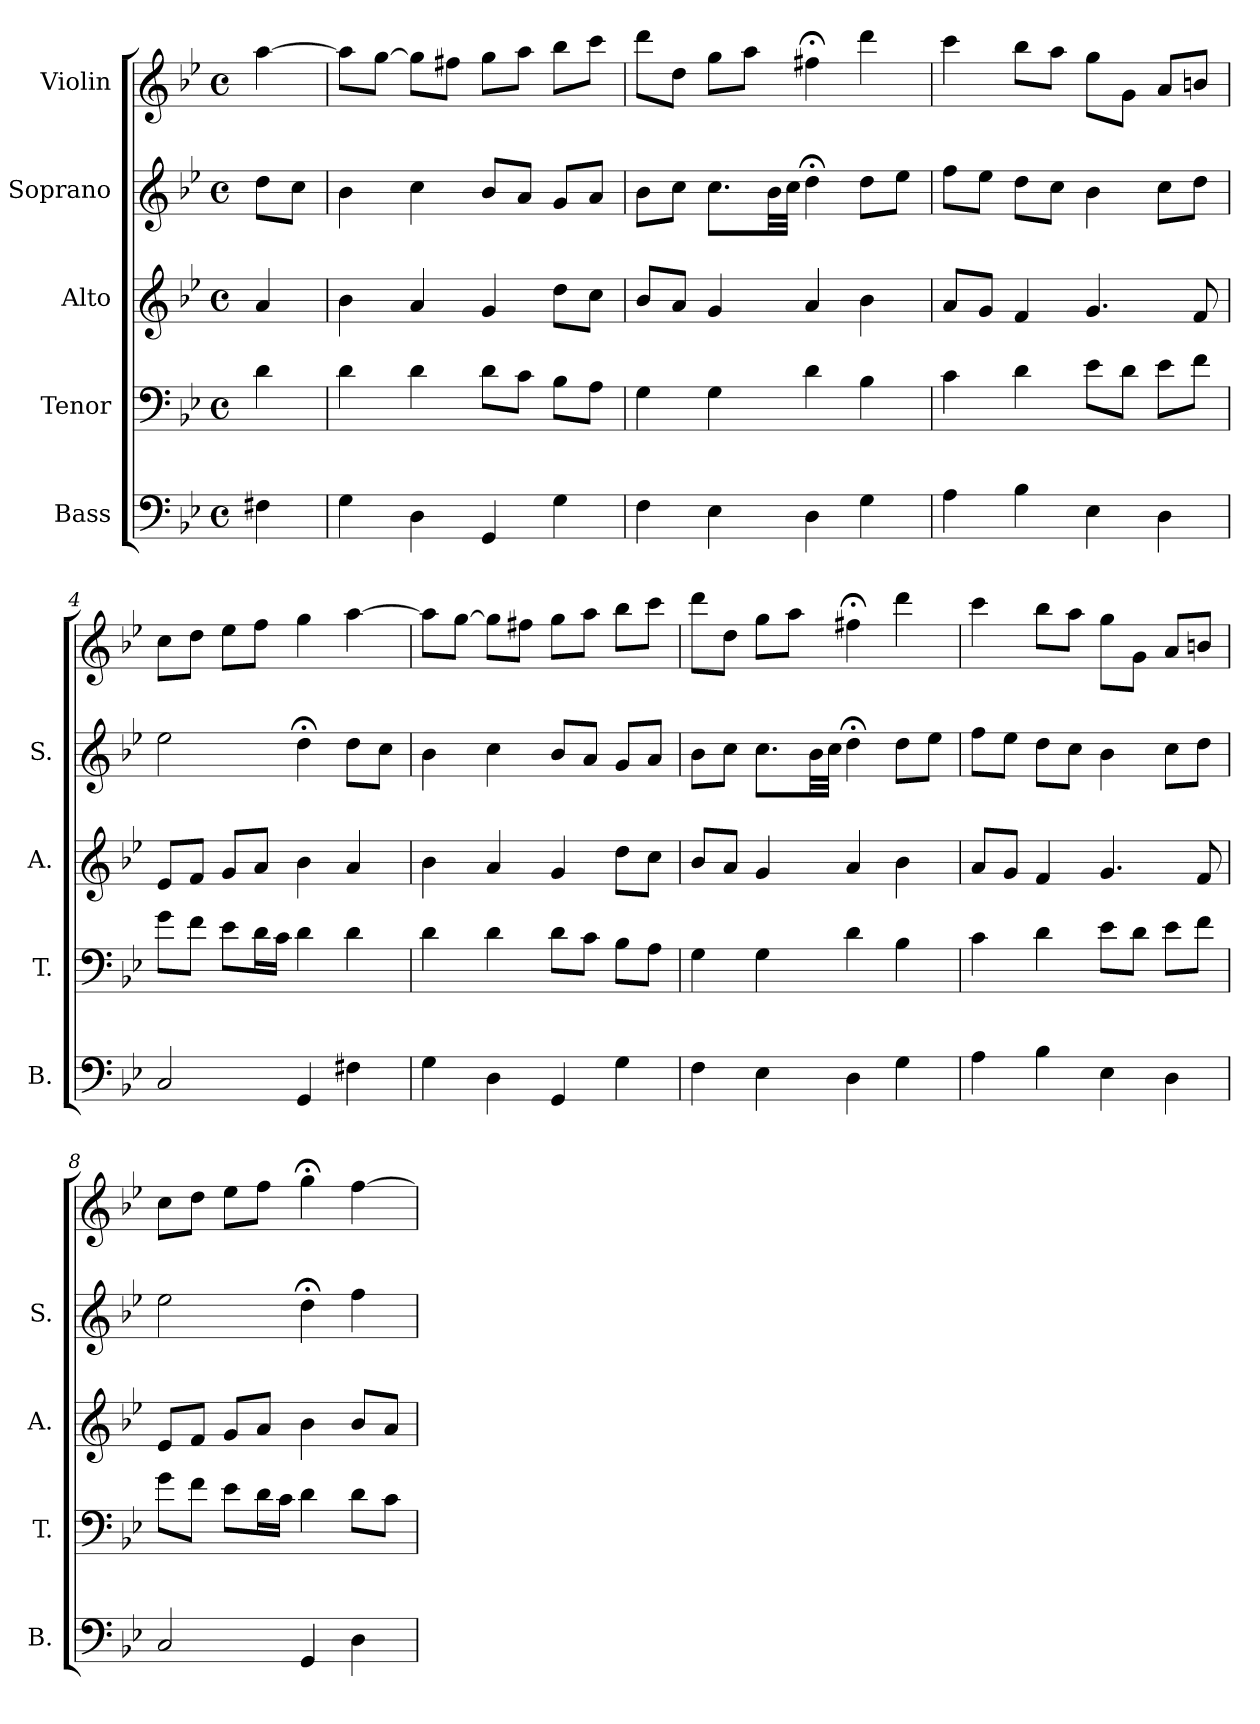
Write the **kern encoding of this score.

**kern	**kern	**kern	**kern	**kern
*part5	*part4	*part3	*part2	*part1
*staff5	*staff4	*staff3	*staff2	*staff1
*I"Bass	*I"Tenor	*I"Alto	*I"Soprano	*I"Violin
*I'B.	*I'T.	*I'A.	*I'S.	*
*clefF4	*clefF4	*clefG2	*clefG2	*clefG2
*k[b-e-]	*k[b-e-]	*k[b-e-]	*k[b-e-]	*k[b-e-]
*g:	*g:	*g:	*g:	*g:
*M4/4	*M4/4	*M4/4	*M4/4	*M4/4
*met(c)	*met(c)	*met(c)	*met(c)	*met(c)
=	=	=	=	=
4F#X\	4d\	4a/	8dd\L	[4aa\
.	.	.	8cc\J	.
=1	=1	=1	=1	=1
4G\	4d\	4b-\	4b-\	8aa\L]
.	.	.	.	[8gg\J
4D\	4d\	4a/	4cc\	8gg\L]
.	.	.	.	8ff#X\J
4GG/	8d\L	4g/	8b-/L	8gg\L
.	8c\J	.	8a/J	8aa\J
4G\	8B-\L	8dd\L	8g/L	8bb-\L
.	8A\J	8cc\J	8a/J	8ccc\J
=2	=2	=2	=2	=2
4F\	4G\	8b-/L	8b-\L	8ddd\L
.	.	8a/J	8cc\J	8dd\J
4E-\	4G\	4g/	8.cc\L	8gg\L
.	.	.	.	8aa\J
.	.	.	32b-\LL	.
.	.	.	32cc\JJJ	.
4D\	4d\	4a/	4dd;<\	4ff#X;<\
4G\	4B-\	4b-\	8dd\L	4ddd\
.	.	.	8ee-\J	.
=3	=3	=3	=3	=3
4A\	4c\	8a/L	8ff\L	4ccc\
.	.	8g/J	8ee-\J	.
4B-\	4d\	4f/	8dd\L	8bb-\L
.	.	.	8cc\J	8aa\J
4E-\	8e-\L	4.g/	4b-\	8gg\L
.	8d\J	.	.	8g\J
4D\	8e-\L	.	8cc\L	8a/L
.	8f\J	8f/	8dd\J	8bn/J
!!LO:LB:g=z
=4	=4	=4	=4	=4
2C/	8g\L	8e-/L	2ee-\	8cc\L
.	8f\J	8f/J	.	8dd\J
.	8e-\L	8g/L	.	8ee-\L
.	16d\L	8a/J	.	8ff\J
.	16c\JJ	.	.	.
4GG/	4d\	4b-\	4dd;<\	4gg\
4F#X\	4d\	4a/	8dd\L	[4aa\
.	.	.	8cc\J	.
=5	=5	=5	=5	=5
4G\	4d\	4b-\	4b-\	8aa\L]
.	.	.	.	[8gg\J
4D\	4d\	4a/	4cc\	8gg\L]
.	.	.	.	8ff#X\J
4GG/	8d\L	4g/	8b-/L	8gg\L
.	8c\J	.	8a/J	8aa\J
4G\	8B-\L	8dd\L	8g/L	8bb-\L
.	8A\J	8cc\J	8a/J	8ccc\J
=6	=6	=6	=6	=6
4F\	4G\	8b-/L	8b-\L	8ddd\L
.	.	8a/J	8cc\J	8dd\J
4E-\	4G\	4g/	8.cc\L	8gg\L
.	.	.	.	8aa\J
.	.	.	32b-\LL	.
.	.	.	32cc\JJJ	.
4D\	4d\	4a/	4dd;<\	4ff#X;<\
4G\	4B-\	4b-\	8dd\L	4ddd\
.	.	.	8ee-\J	.
=7	=7	=7	=7	=7
4A\	4c\	8a/L	8ff\L	4ccc\
.	.	8g/J	8ee-\J	.
4B-\	4d\	4f/	8dd\L	8bb-\L
.	.	.	8cc\J	8aa\J
4E-\	8e-\L	4.g/	4b-\	8gg\L
.	8d\J	.	.	8g\J
4D\	8e-\L	.	8cc\L	8a/L
.	8f\J	8f/	8dd\J	8bn/J
!!LO:LB:g=z
=8	=8	=8	=8	=8
2C/	8g\L	8e-/L	2ee-\	8cc\L
.	8f\J	8f/J	.	8dd\J
.	8e-\L	8g/L	.	8ee-\L
.	16d\L	8a/J	.	8ff\J
.	16c\JJ	.	.	.
4GG/	4d\	4b-\	4dd;<\	4gg;<\
4D\	8d\L	8b-/L	4ff\	[4ff\
.	8c\J	8a/J	.	.
=	=	=	=	=
*-	*-	*-	*-	*-
